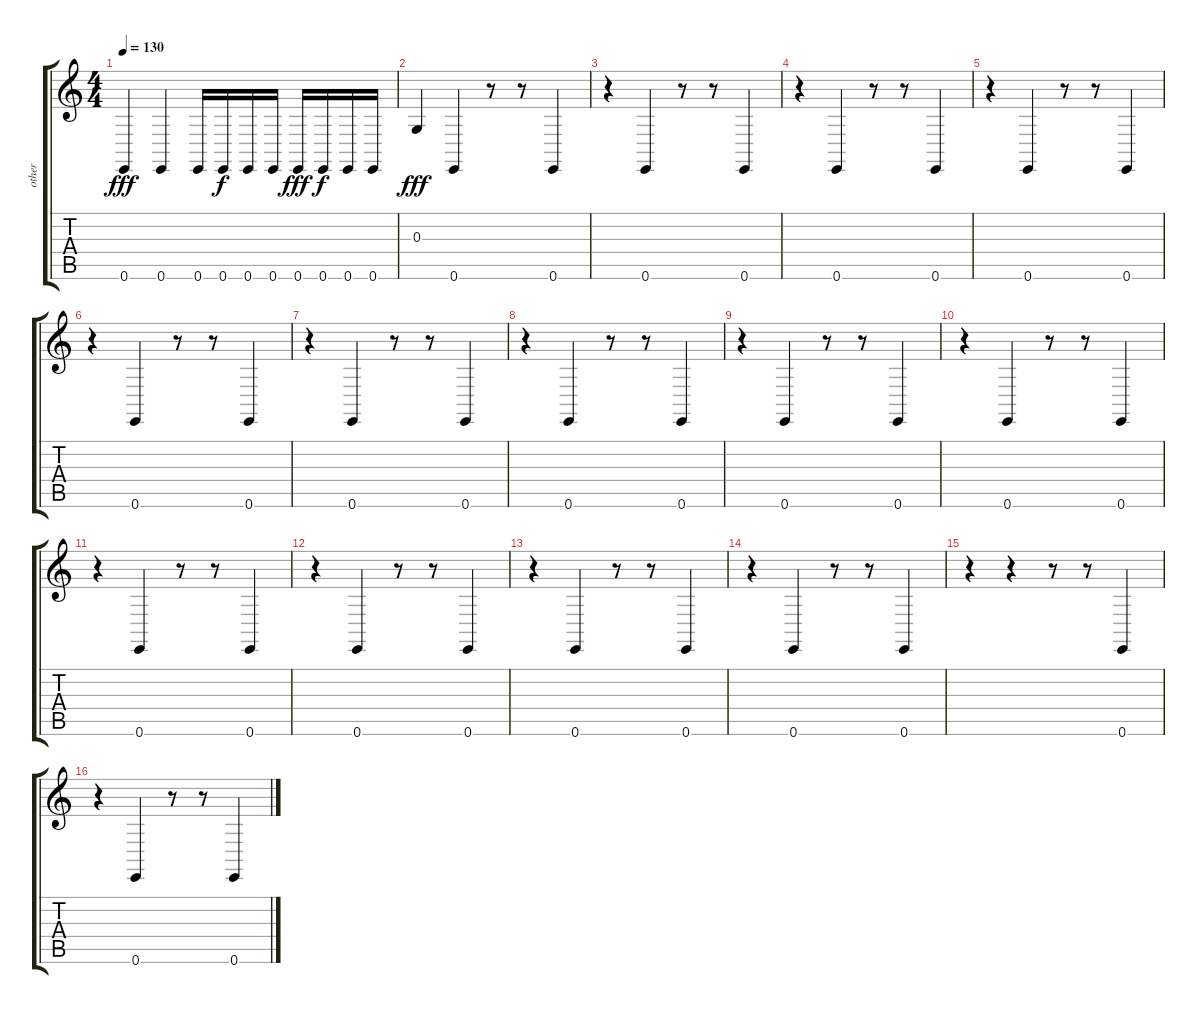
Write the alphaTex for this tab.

\track ("other" "other") {instrument acousticgrandpiano}
\staff {score tabs}
\tuning (E4 B3 G3 D3 A2 E2) {hide}
\ts (4 4)
\tempo 130
\clef g2
\ks c
0.6.4{dy fff instrument acousticgrandpiano} 0.6.4 0.6.16 0.6.16{dy f} 0.6.16 0.6.16 0.6.16{dy fff} 0.6.16{dy f} 0.6.16 0.6.16 |
0.3.4{dy fff} 0.6.4 r.8 r.8 0.6.4 |
r.4 0.6.4 r.8 r.8 0.6.4 |
r.4 0.6.4 r.8 r.8 0.6.4 |
r.4 0.6.4 r.8 r.8 0.6.4 |
r.4 0.6.4 r.8 r.8 0.6.4 |
r.4 0.6.4 r.8 r.8 0.6.4 |
r.4 0.6.4 r.8 r.8 0.6.4 |
r.4 0.6.4 r.8 r.8 0.6.4 |
r.4 0.6.4 r.8 r.8 0.6.4 |
r.4 0.6.4 r.8 r.8 0.6.4 |
r.4 0.6.4 r.8 r.8 0.6.4 |
r.4 0.6.4 r.8 r.8 0.6.4 |
r.4 0.6.4 r.8 r.8 0.6.4 |
r.4 r.4 r.8 r.8 0.6.4 |
r.4 0.6.4 r.8 r.8 0.6.4
